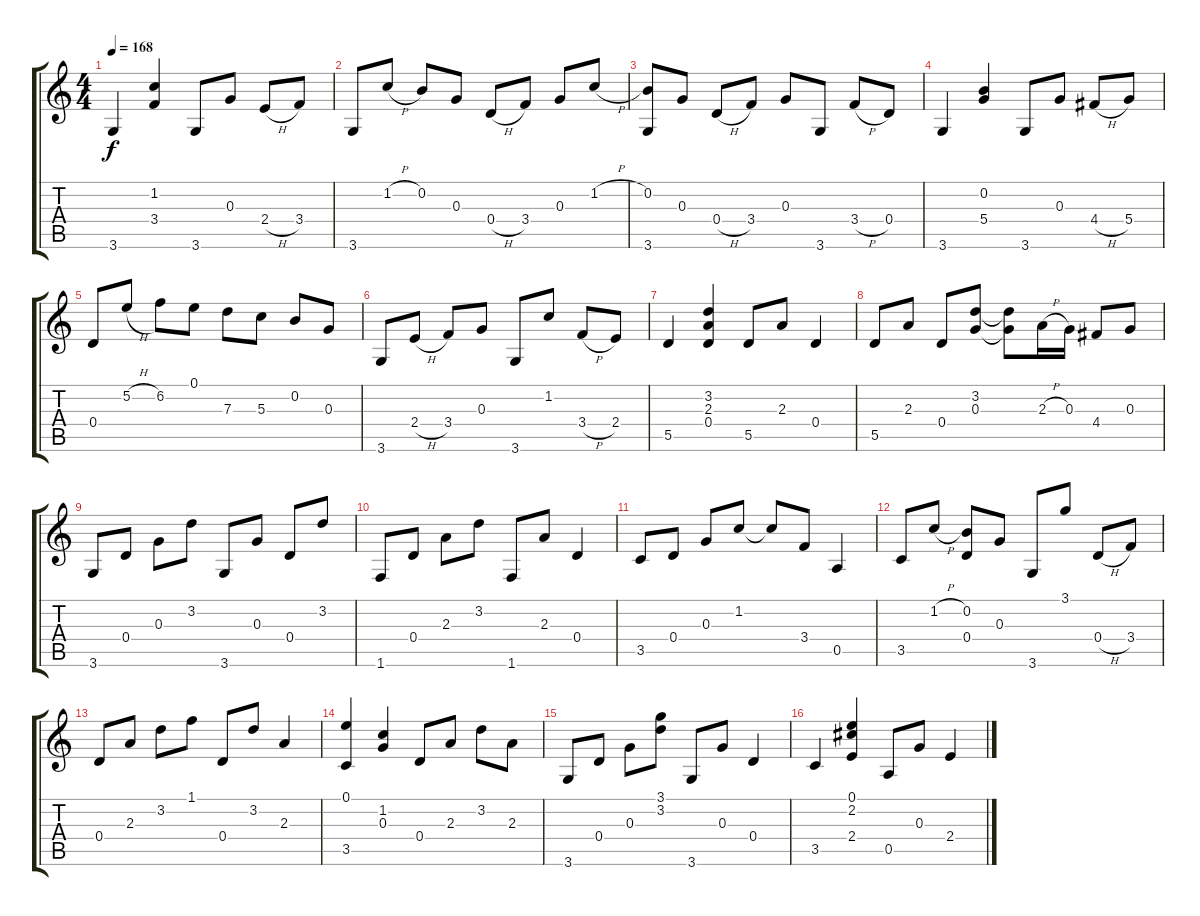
\track "" {instrument acousticguitarnylon}
\staff {score tabs}
\tuning (E4 B3 G3 D3 A2 E2) {hide}
\ts (4 4)
\tempo 168
\clef g2
\ks c
3.6.4{dy f} (1.2 3.4).4 3.6.8 0.3.8 2.4{h}.8 3.4.8 |
3.6.8 1.2{h}.8 0.2.8 0.3.8 0.4{h}.8 3.4.8 0.3.8 1.2{h}.8 |
(0.2 3.6).8 0.3.8 0.4{h}.8 3.4.8 0.3.8 3.6.8 3.4{h}.8 0.4.8 |
3.6.4 (0.2 5.4).4 3.6.8 0.3.8 4.4{h}.8 5.4.8 |
0.4.8 5.2{h}.8 6.2.8 0.1.8 7.3.8 5.3.8 0.2.8 0.3.8 |
3.6.8 2.4{h}.8 3.4.8 0.3.8 3.6.8 1.2.8 3.4{h}.8 2.4.8 |
5.5.4 (3.2 2.3 0.4).4 5.5.8 2.3.8 0.4.4 |
5.5.8 2.3.8 0.4.8 (3.2 0.3).8 (3.2{t} 0.3{t}).8 2.3{h}.16 0.3.16 4.4.8 0.3.8 |
3.6.8 0.4.8 0.3.8 3.2.8 3.6.8 0.3.8 0.4.8 3.2.8 |
1.6.8 0.4.8 2.3.8 3.2.8 1.6.8 2.3.8 0.4.4 |
3.5.8 0.4.8 0.3.8 1.2.8 1.2{t}.8 3.4.8 0.5.4 |
3.5.8 1.2{h}.8 (0.2 0.4).8 0.3.8 3.6.8 3.1.8 0.4{h}.8 3.4.8 |
0.4.8 2.3.8 3.2.8 1.1.8 0.4.8 3.2.8 2.3.4 |
(0.1 3.5).4 (1.2 0.3).4 0.4.8 2.3.8 3.2.8 2.3.8 |
3.6.8 0.4.8 0.3.8 (3.1 3.2).8 3.6.8 0.3.8 0.4.4 |
3.5.4 (0.1 2.2 2.4).4 0.5.8 0.3.8 2.4.4
